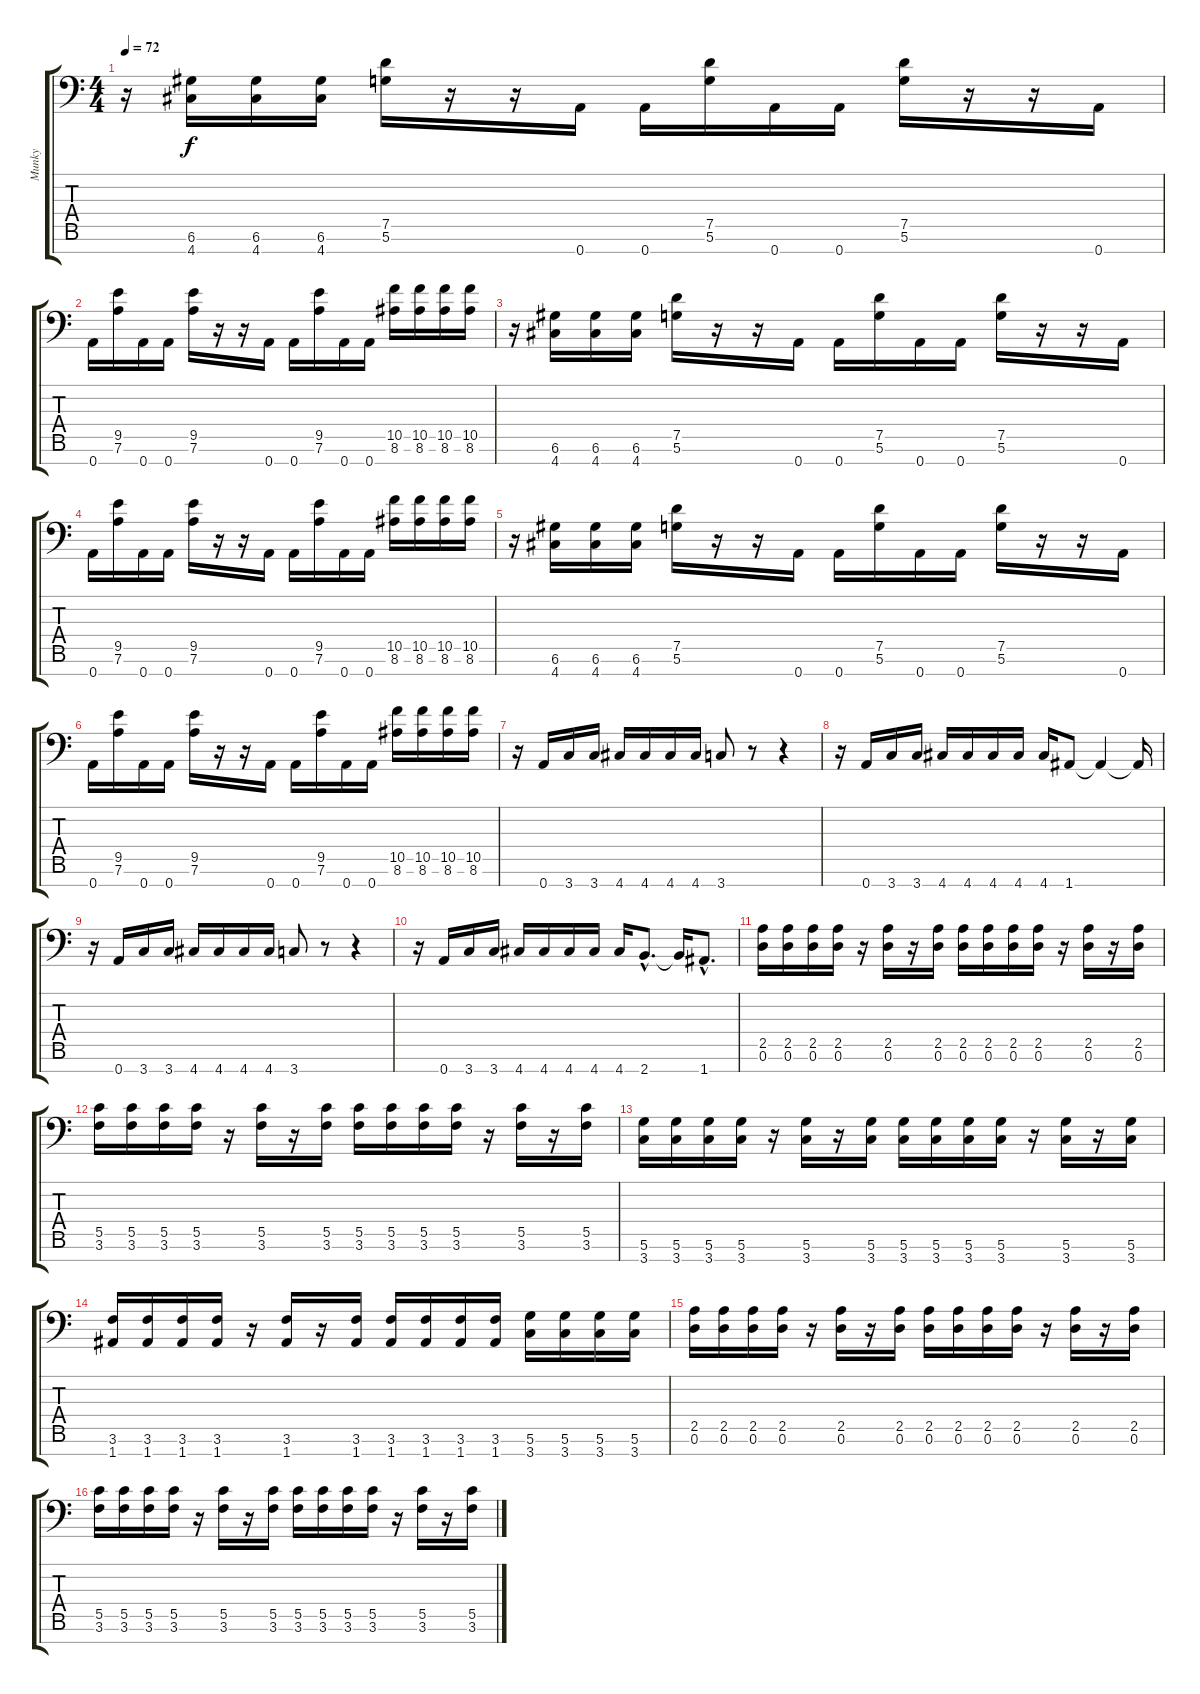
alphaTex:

\track ("Munky" "Munky") {instrument distortionguitar}
\staff {score tabs}
\tuning (D4 A3 F3 C3 G2 D2 A1) {hide}
\ts (4 4)
\tempo 72
\clef f4
\ks c
r.16{dy f volume 16 balance 8} (6.6 4.7).16 (6.6 4.7).16 (6.6 4.7).16 (7.5 5.6).16 r.16 r.16 0.7.16 0.7.16 (7.5 5.6).16 0.7.16 0.7.16 (7.5 5.6).16 r.16 r.16 0.7.16 |
0.7.16 (9.5 7.6).16 0.7.16 0.7.16 (9.5 7.6).16 r.16 r.16 0.7.16 0.7.16 (9.5 7.6).16 0.7.16 0.7.16 (10.5 8.6).16 (10.5 8.6).16 (10.5 8.6).16 (10.5 8.6).16 |
r.16{volume 16 balance 8} (6.6 4.7).16 (6.6 4.7).16 (6.6 4.7).16 (7.5 5.6).16 r.16 r.16 0.7.16 0.7.16 (7.5 5.6).16 0.7.16 0.7.16 (7.5 5.6).16 r.16 r.16 0.7.16 |
0.7.16 (9.5 7.6).16 0.7.16 0.7.16 (9.5 7.6).16 r.16 r.16 0.7.16 0.7.16 (9.5 7.6).16 0.7.16 0.7.16 (10.5 8.6).16 (10.5 8.6).16 (10.5 8.6).16 (10.5 8.6).16 |
r.16{volume 16 balance 8} (6.6 4.7).16 (6.6 4.7).16 (6.6 4.7).16 (7.5 5.6).16 r.16 r.16 0.7.16 0.7.16 (7.5 5.6).16 0.7.16 0.7.16 (7.5 5.6).16 r.16 r.16 0.7.16 |
0.7.16 (9.5 7.6).16 0.7.16 0.7.16 (9.5 7.6).16 r.16 r.16 0.7.16 0.7.16 (9.5 7.6).16 0.7.16 0.7.16 (10.5 8.6).16 (10.5 8.6).16 (10.5 8.6).16 (10.5 8.6).16 |
r.16{balance 8} 0.7.16 3.7.16 3.7.16 4.7.16 4.7.16 4.7.16 4.7.16 3.7.8 r.8 r.4 |
r.16 0.7.16 3.7.16 3.7.16 4.7.16 4.7.16 4.7.16 4.7.16 4.7.16 1.7.8 1.7{t}.4 1.7{t}.16 |
r.16{volume 14 balance 10} 0.7.16 3.7.16 3.7.16 4.7.16 4.7.16 4.7.16 4.7.16 3.7.8 r.8 r.4 |
r.16 0.7.16 3.7.16 3.7.16 4.7.16 4.7.16 4.7.16 4.7.16 4.7.16 2.7{hac}.8{d} 2.7{t}.16 1.7{hac}.8{d} |
(2.5 0.6).16{volume 16 balance 11} (2.5 0.6).16 (2.5 0.6).16 (2.5 0.6).16 r.16 (2.5 0.6).16 r.16 (2.5 0.6).16 (2.5 0.6).16 (2.5 0.6).16 (2.5 0.6).16 (2.5 0.6).16 r.16 (2.5 0.6).16 r.16 (2.5 0.6).16 |
(5.5 3.6).16 (5.5 3.6).16 (5.5 3.6).16 (5.5 3.6).16 r.16 (5.5 3.6).16 r.16 (5.5 3.6).16 (5.5 3.6).16 (5.5 3.6).16 (5.5 3.6).16 (5.5 3.6).16 r.16 (5.5 3.6).16 r.16 (5.5 3.6).16 |
(5.6 3.7).16 (5.6 3.7).16 (5.6 3.7).16 (5.6 3.7).16 r.16 (5.6 3.7).16 r.16 (5.6 3.7).16 (5.6 3.7).16 (5.6 3.7).16 (5.6 3.7).16 (5.6 3.7).16 r.16 (5.6 3.7).16 r.16 (5.6 3.7).16 |
(3.6 1.7).16 (3.6 1.7).16 (3.6 1.7).16 (3.6 1.7).16 r.16 (3.6 1.7).16 r.16 (3.6 1.7).16 (3.6 1.7).16 (3.6 1.7).16 (3.6 1.7).16 (3.6 1.7).16 (5.6 3.7).16 (5.6 3.7).16 (5.6 3.7).16 (5.6 3.7).16 |
(2.5 0.6).16 (2.5 0.6).16 (2.5 0.6).16 (2.5 0.6).16 r.16 (2.5 0.6).16 r.16 (2.5 0.6).16 (2.5 0.6).16 (2.5 0.6).16 (2.5 0.6).16 (2.5 0.6).16 r.16 (2.5 0.6).16 r.16 (2.5 0.6).16 |
(5.5 3.6).16 (5.5 3.6).16 (5.5 3.6).16 (5.5 3.6).16 r.16 (5.5 3.6).16 r.16 (5.5 3.6).16 (5.5 3.6).16 (5.5 3.6).16 (5.5 3.6).16 (5.5 3.6).16 r.16 (5.5 3.6).16 r.16 (5.5 3.6).16
